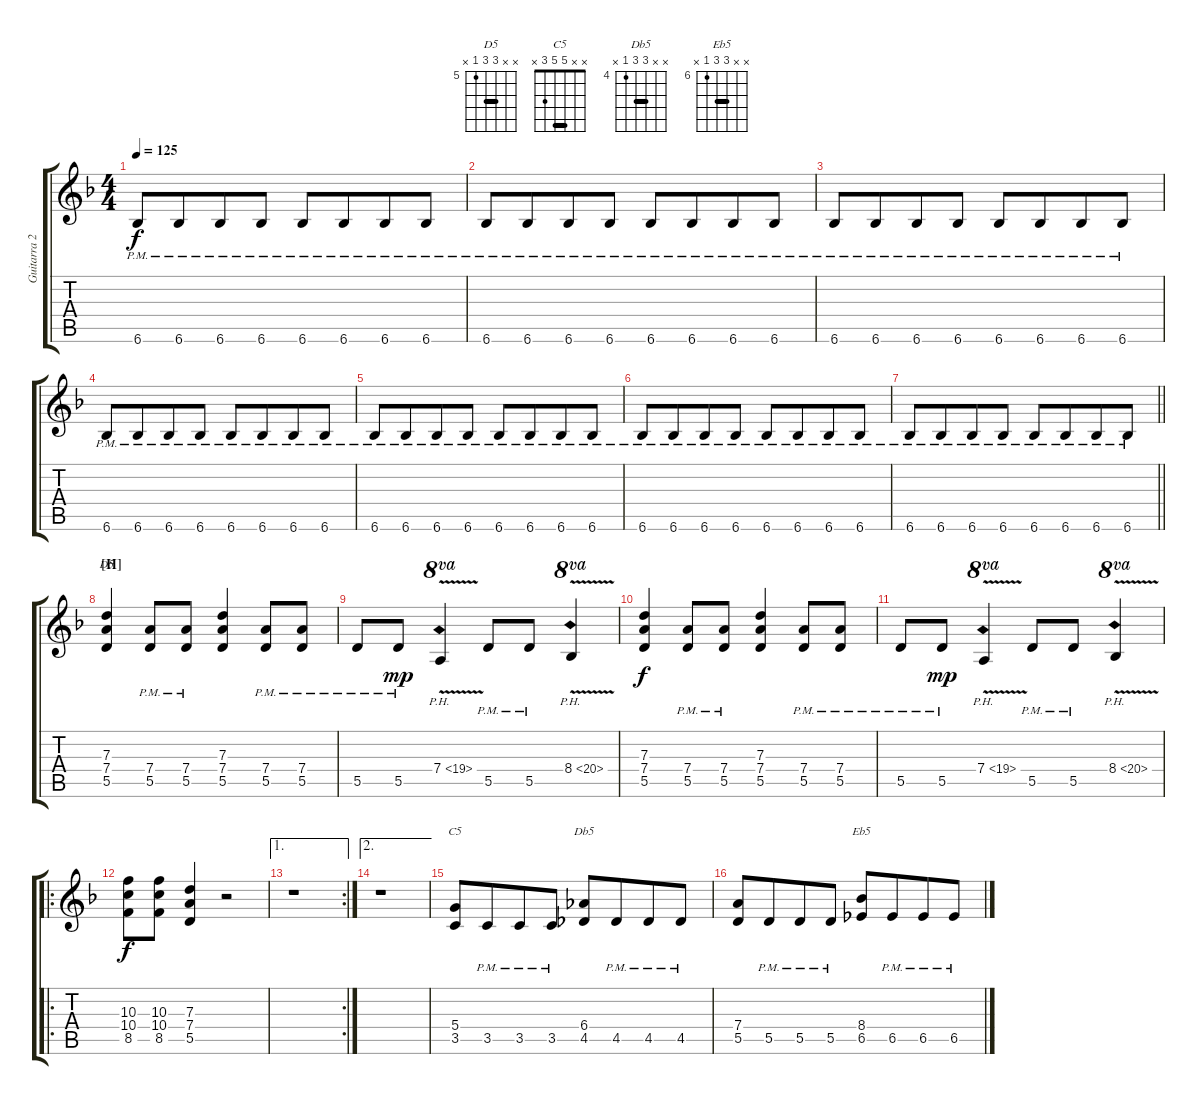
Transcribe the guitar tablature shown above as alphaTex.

\track ("Guitarra 2" "Guitarra 2") {instrument distortionguitar}
\staff {score tabs}
\tuning (E4 B3 G3 D3 A2 E2) {hide}
\chord ("D5" x x 7 7 5 x) {firstfret 5 barre 7}
\chord ("C5" x x 5 5 3 x) {barre 5}
\chord ("Db5" x x 6 6 4 x) {firstfret 4 barre 6}
\chord ("Eb5" x x 8 8 6 x) {firstfret 6 barre 8}
\ts (4 4)
\tempo 125
\clef g2
\ks f
6.6{pm}.8{dy f} 6.6{pm}.8{beam merge} 6.6{pm}.8 6.6{pm}.8 6.6{pm}.8 6.6{pm}.8{beam merge} 6.6{pm}.8 6.6{pm}.8 |
6.6{pm}.8 6.6{pm}.8{beam merge} 6.6{pm}.8 6.6{pm}.8 6.6{pm}.8 6.6{pm}.8{beam merge} 6.6{pm}.8 6.6{pm}.8 |
6.6{pm}.8 6.6{pm}.8{beam merge} 6.6{pm}.8 6.6{pm}.8 6.6{pm}.8 6.6{pm}.8{beam merge} 6.6{pm}.8 6.6{pm}.8 |
6.6{pm}.8 6.6{pm}.8{beam merge} 6.6{pm}.8 6.6{pm}.8 6.6{pm}.8 6.6{pm}.8{beam merge} 6.6{pm}.8 6.6{pm}.8 |
6.6{pm}.8 6.6{pm}.8{beam merge} 6.6{pm}.8 6.6{pm}.8 6.6{pm}.8 6.6{pm}.8{beam merge} 6.6{pm}.8 6.6{pm}.8 |
6.6{pm}.8 6.6{pm}.8{beam merge} 6.6{pm}.8 6.6{pm}.8 6.6{pm}.8 6.6{pm}.8{beam merge} 6.6{pm}.8 6.6{pm}.8 |
\barLineRight lightlight
6.6{pm}.8 6.6{pm}.8{beam merge} 6.6{pm}.8 6.6{pm}.8 6.6{pm}.8 6.6{pm}.8{beam merge} 6.6{pm}.8 6.6{pm}.8 |
\section ("" "[H]")
(7.3 7.4 5.5).4{ch "D5"} (7.4{pm} 5.5{pm}).8 (7.4{pm} 5.5{pm}).8 (7.3 7.4 5.5).4 (7.4{pm} 5.5{pm}).8 (7.4{pm} 5.5{pm}).8 |
5.5{pm}.8 5.5{pm}.8{dy mp} 7.4{ph 12 v}.4{ot 8va} 5.5{pm}.8 5.5{pm}.8 8.4{ph 12 v}.4{ot 8va} |
(7.3 7.4 5.5).4{dy f} (7.4{pm} 5.5{pm}).8 (7.4{pm} 5.5{pm}).8 (7.3 7.4 5.5).4 (7.4{pm} 5.5{pm}).8 (7.4{pm} 5.5{pm}).8 |
5.5{pm}.8 5.5{pm}.8{dy mp} 7.4{ph 12 v}.4{ot 8va} 5.5{pm}.8 5.5{pm}.8 8.4{ph 12 v}.4{ot 8va} |
\ro
(10.3 10.4 8.5).8{dy f} (10.3 10.4 8.5).8 (7.3 7.4 5.5).4 r.2 |
\ae 1
\rc 2
r.1 |
\ae 2
r.1 |
(5.4 3.5).8{ch "C5"} 3.5{pm}.8{beam merge} 3.5{pm}.8 3.5{pm}.8 (6.4 4.5).8{ch "Db5"} 4.5{pm}.8{beam merge} 4.5{pm}.8 4.5{pm}.8 |
(7.4 5.5).8 5.5{pm}.8{beam merge} 5.5{pm}.8 5.5{pm}.8 (8.4 6.5).8{ch "Eb5"} 6.5{pm}.8{beam merge} 6.5{pm}.8 6.5{pm}.8
